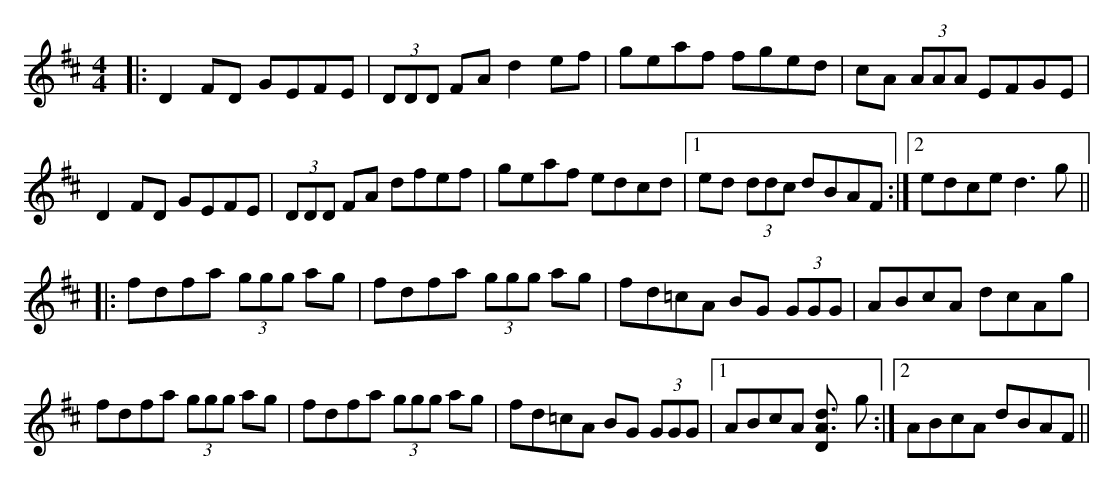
X:1
M:4/4
K:D
|:D2 FD GEFE|(3DDD FA d2 ef|geaf fged|cA (3AAA EFGE|
D2 FD GEFE|(3DDD FA dfef|geaf edcd|1 ed (3ddc dBAF:|2 edce d3 g||
|:fdfa (3ggg ag|fdfa (3ggg ag|fd=cA BG (3GGG|ABcA dcAg|
fdfa (3ggg ag|fdfa (3ggg ag|fd=cA BG (3GGG|1 ABcA [d3DA3] g:|2 ABcA dBAF||
